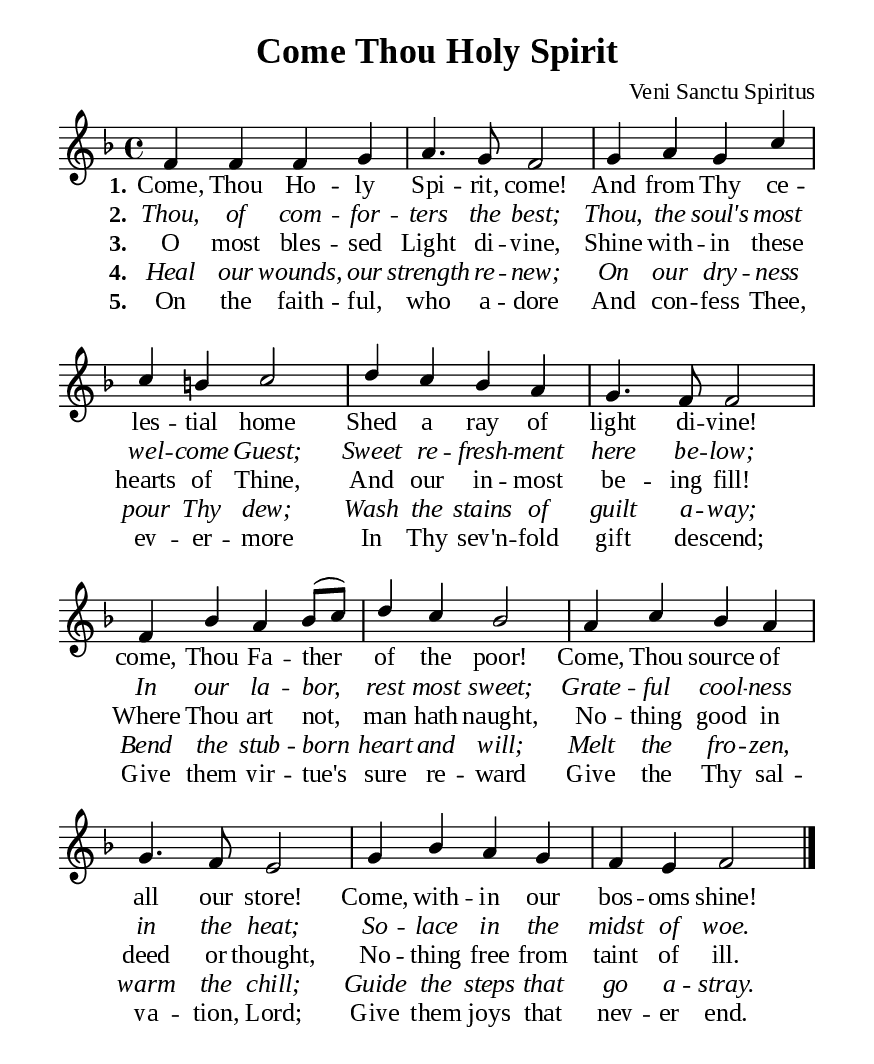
\version "2.18.2"

\header {
  title = "Come Thou Holy Spirit"
  composer = "Veni Sanctu Spiritus"
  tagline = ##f
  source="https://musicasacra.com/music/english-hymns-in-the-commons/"
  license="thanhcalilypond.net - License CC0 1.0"
}

global= {
  \key f \major
  \time 4/4
  \override Score.BarNumber.break-visibility = ##(#f #f #f)
}

\paper {
  #(set-paper-size "a5")
  top-margin = 10\mm
  bottom-margin = 10\mm
  left-margin = 10\mm
  right-margin = 10\mm
  indent = #0
  #(define fonts
	 (make-pango-font-tree "Liberation Serif"
	 		       "Liberation Serif"
			       "Liberation Serif"
			       (/ 20 20)))
  system-system-spacing = #'((basic-distance . 3) (padding . 3))
}

printItalic = \with {
  \override LyricText.font-shape = #'italic
}

% Verse music
musicVerseSoprano = \relative c' {
  %{	01	%}f4 f f g |
  %{	02	%}a4. g8 f2 |
  %{	03	%}g4 a g c |
  %{	04	%}c b! c2 |
  %{	05	%}d4 c bes a |
  %{	06	%}g4. f8 f2 |
  %{	07	%}f4 bes a bes8 (c) |
  %{	08	%}d4 c bes2 |
  %{	09	%}a4 c bes a |
  %{	10	%}g4. f8 e2 |
  %{	11	%}g4 bes a g |
  %{	12	%}f e f2 \bar "|."
}

% Verse lyrics
verseOne = \lyricmode {
  \set stanza = #"1."
  Come, Thou Ho -- ly Spi -- rit, come!
  And from Thy ce -- les -- tial home
  Shed a ray of light di -- vine!
  come, Thou Fa -- ther of the poor!
  Come, Thou source of all our store!
  Come, with -- in our bos -- oms shine!
}

verseTwo = \lyricmode {
  \set stanza = #"2."
  Thou, of com -- for -- ters the best;
  Thou, the soul's most wel -- come Guest;
  Sweet re -- fresh -- ment here be -- low;
  In our la -- bor, rest most sweet;
  Grate -- ful cool -- ness in the heat;
  So -- lace in the midst of woe.
}

verseThree = \lyricmode {
  \set stanza = #"3."
  O most bles -- sed Light di -- vine,
  Shine with -- in these hearts of Thine,
  And our in -- most be -- ing fill!
  Where Thou art not, man hath naught,
  No -- thing good in deed or thought,
  No -- thing free from taint of ill.
}

verseFour = \lyricmode {
  \set stanza = #"4."
  Heal our wounds, our strength re -- new;
  On our dry -- ness pour Thy dew;
  Wash the stains of guilt a -- way;
  Bend the stub -- born heart and will;
  Melt the fro -- zen, warm the chill;
  Guide the steps that go a -- stray.
}

verseFive = \lyricmode {
  \set stanza = #"5."
  On the faith -- ful, who a -- dore
  And con -- fess Thee, ev -- er -- more
  In Thy sev'n -- fold gift de -- scend;
  Give them vir -- tue's sure re -- ward
  Give the Thy sal -- va -- tion, Lord;
  Give them joys that nev -- er end.
}

% Layout
\score {
    \new ChoirStaff <<
      \new Staff <<
        \clef "treble"
        \new Voice = "sopranos" { \global \stemUp \slurUp \musicVerseSoprano }
      >>
      \new Lyrics \lyricsto sopranos \verseOne
      \new Lyrics \printItalic \lyricsto sopranos \verseTwo
      \new Lyrics \lyricsto sopranos \verseThree
      \new Lyrics \printItalic \lyricsto sopranos \verseFour
      \new Lyrics \lyricsto sopranos \verseFive
    >>
}
